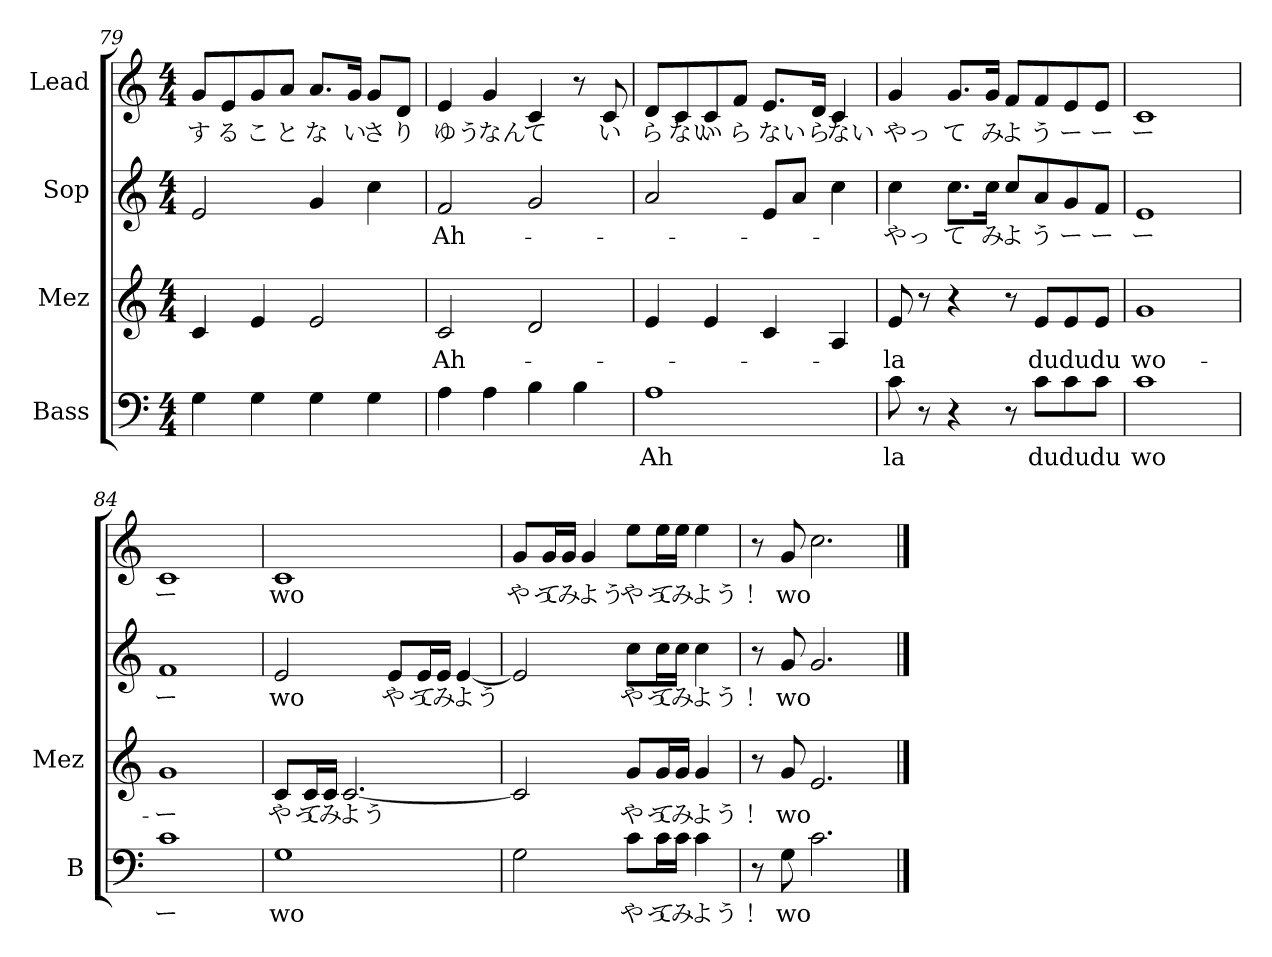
**kern	**text	**kern	**text	**kern	**text	**kern	**text
*part4	*part4	*part3	*part3	*part2	*part2	*part1	*part1
*staff4	*staff4	*staff3	*staff3	*staff2	*staff2	*staff1	*staff1
*I"Bass	*	*I"Mez	*	*I"Sop	*	*I"Lead	*
*I'B	*	*I'Mez	*	*	*	*	*
*clefF4	*	*clefG2	*	*clefG2	*	*clefG2	*
*k[]	*	*k[]	*	*k[]	*	*k[]	*
*M4/4	*	*M4/4	*	*M4/4	*	*M4/4	*
=79	=79	=79	=79	=79	=79	=79	=79
4G	.	4c	.	2e	.	8gL	す
.	.	.	.	.	.	8e	る
4G	.	4e	.	.	.	8g	こ
.	.	.	.	.	.	8aJ	と
4G	.	2e	.	4g	.	8.aL	な
.	.	.	.	.	.	16gJk	い
4G	.	.	.	4cc	.	8gL	さ
.	.	.	.	.	.	8dJ	り
=80	=80	=80	=80	=80	=80	=80	=80
4A	.	2c	-Ah-	2f	-Ah-	4e	ゆう
4A	.	.	.	.	.	4g	なん
4B	.	2d	.	2g	.	4c	て
4B	.	.	.	.	.	8r	.
.	.	.	.	.	.	8c	い
=81	=81	=81	=81	=81	=81	=81	=81
1A	Ah	4e	.	2a	.	8dL	ら
.	.	.	.	.	.	8c	ない
.	.	4e	.	.	.	8c	い
.	.	.	.	.	.	8fJ	ら
.	.	4c	.	8eL	.	8.eL	ない
.	.	.	.	8aJ	.	.	.
.	.	.	.	.	.	16dJk	ら
.	.	4A	.	4cc	.	4c	ない
=82	=82	=82	=82	=82	=82	=82	=82
8c	la	8e	-la	4cc	-やっ	4g	やっ
8r	.	8r	.	.	.	.	.
4r	.	4r	.	8.ccL	て	8.gL	て
.	.	.	.	16ccJk	み	16gJk	み
8r	.	8r	.	8ccL	よ	8fL	よ
8cL	du	8eL	du	8a	う	8f	う
8c	du	8e	du	8g	ー	8e	ー
8cJ	du	8eJ	du	8fJ	ー	8eJ	ー
=83	=83	=83	=83	=83	=83	=83	=83
1c	wo	1g	wo-	1e	ー	1c	ー
=84	=84	=84	=84	=84	=84	=84	=84
1c	ー	1g	ー	1f	ー	1c	ー
=85	=85	=85	=85	=85	=85	=85	=85
1G	wo	8cL	やっ	2e	wo	1c	wo
.	.	16cL	て	.	.	.	.
.	.	16cJJ	み	.	.	.	.
.	.	[2.c	よう	.	.	.	.
.	.	.	.	8eL	やっ	.	.
.	.	.	.	16eL	て	.	.
.	.	.	.	16eJJ	み	.	.
.	.	.	.	[4e	よう	.	.
=86	=86	=86	=86	=86	=86	=86	=86
2G	.	2c]	.	2e]	.	8gL	やっ
.	.	.	.	.	.	16gL	て
.	.	.	.	.	.	16gJJ	み
.	.	.	.	.	.	4g	よう
8cL	やっ	8gL	やっ	8ccL	やっ	8eeL	やっ
16cL	て	16gL	て	16ccL	て	16eeL	て
16cJJ	み	16gJJ	み	16ccJJ	み	16eeJJ	み
4c	よう！	4g	よう！	4cc	よう！	4ee	よう！
=87	=87	=87	=87	=87	=87	=87	=87
8r	.	8r	.	8r	.	8r	.
8G	wo	8g	wo	8g	wo	8g	wo
2.c	.	2.e	.	2.g	.	2.cc	.
==	==	==	==	==	==	==	==
*-	*-	*-	*-	*-	*-	*-	*-
